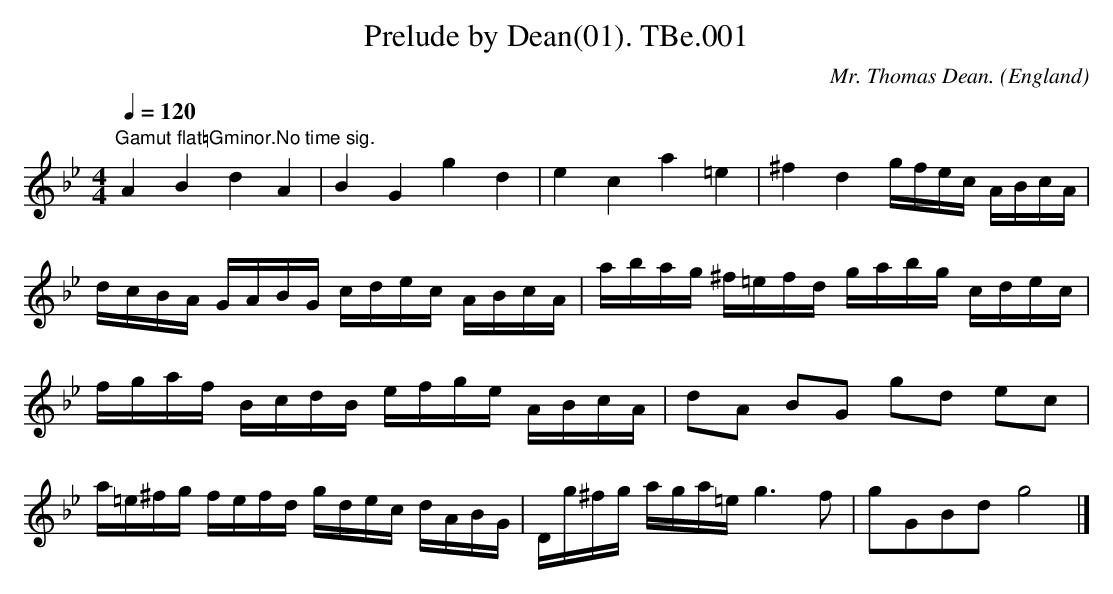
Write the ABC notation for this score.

X:1
T:Prelude by Dean(01). TBe.001
C:Mr. Thomas Dean.
L:1/16
M:4/4
O:England
Q:1/4=120
K:G minor
"Gamut flat=Gminor.No time sig." A4B4d4A4 |\
B4G4g4d4 | e4c4a4=e4 | ^f4d4 gfec ABcA |!
dcBA GABG cdec ABcA | abag ^f=efd gabg cdec |!
fgaf BcdB efge ABcA | d2A2 B2G2 g2d2 e2c2 |!
a=e^fg fefd gdec dABG |\
Dg^fg aga=e g6 f2 |g2G2B2d2 g8 |]
